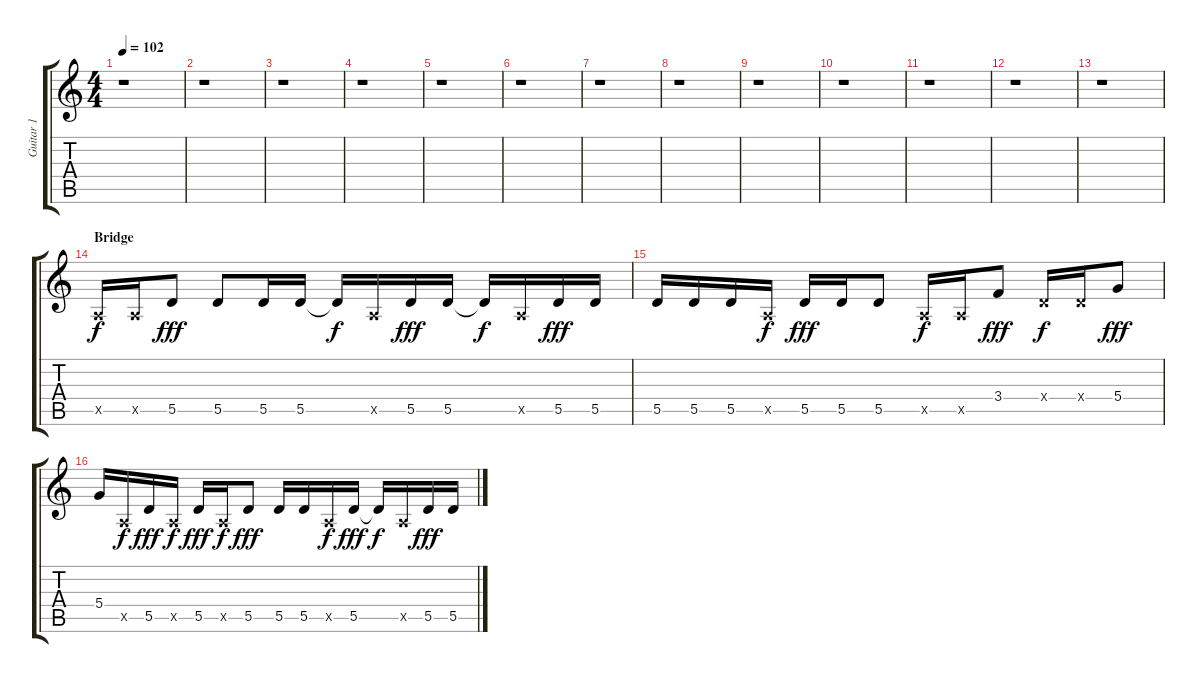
\track ("Guitar 1" "Guitar 1") {instrument distortionguitar}
\staff {score tabs}
\tuning (E4 B3 G3 D3 A2 E2) {hide}
\ts (4 4)
\tempo 102
\clef g2
\ks c
r.1{dy f} |
r.1 |
r.1 |
r.1 |
r.1 |
r.1 |
r.1 |
r.1 |
r.1 |
r.1 |
r.1 |
r.1 |
r.1 |
\section ("" "Bridge")
0.5{x}.16 0.5{x}.16 5.5.8{dy fff} 5.5.8 5.5.16 5.5.16 5.5{t}.16{dy f} 0.5{x}.16 5.5.16{dy fff} 5.5.16 5.5{t}.16{dy f} 0.5{x}.16 5.5.16{dy fff} 5.5.16 |
5.5.16 5.5.16 5.5.16 0.5{x}.16{dy f} 5.5.16{dy fff} 5.5.16 5.5.8 0.5{x}.16{dy f} 0.5{x}.16 3.4.8{dy fff} 0.4{x}.16{dy f} 0.4{x}.16 5.4.8{dy fff} |
5.4.16 0.5{x}.16{dy f} 5.5.16{dy fff} 0.5{x}.16{dy f} 5.5.16{dy fff} 0.5{x}.16{dy f} 5.5.8{dy fff} 5.5.16 5.5.16 0.5{x}.16{dy f} 5.5.16{dy fff} 5.5{t}.16{dy f} 0.5{x}.16 5.5.16{dy fff} 5.5.16
